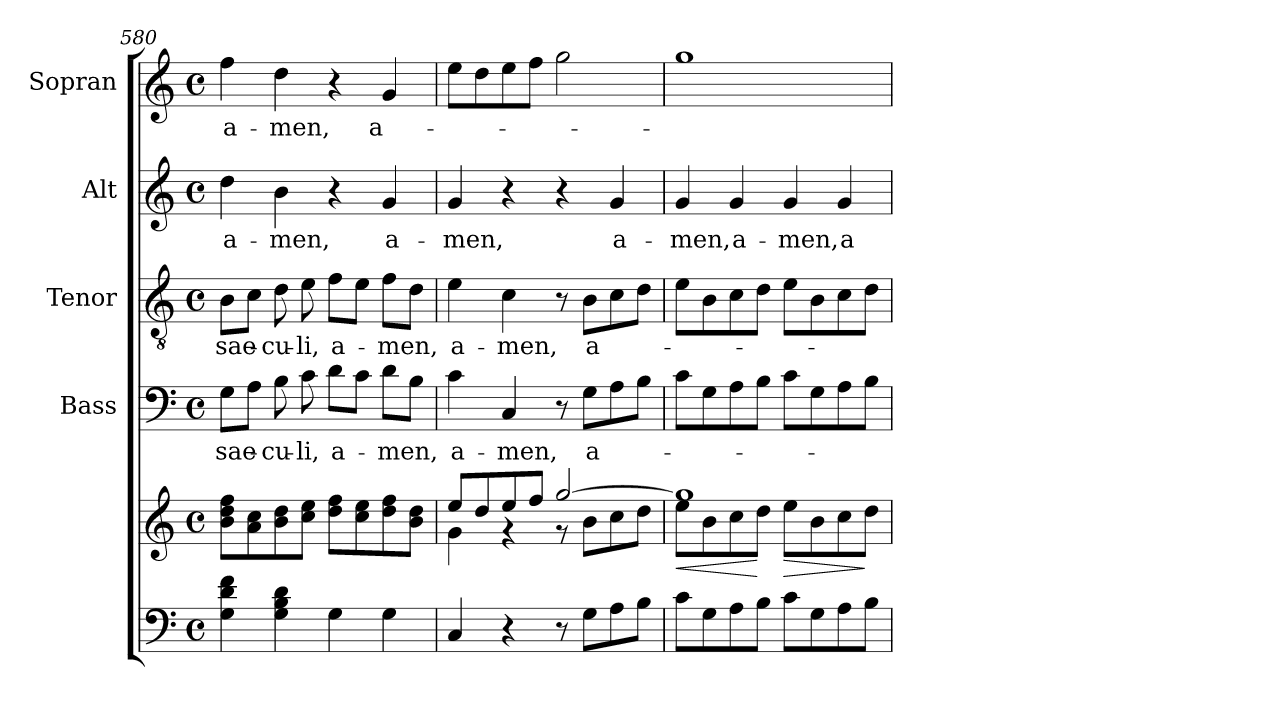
**kern	**kern	**dynam	**kern	**text	**kern	**text	**kern	**text	**kern	**text
*part5	*part5	*part5	*part4	*part4	*part3	*part3	*part2	*part2	*part1	*part1
*staff6	*staff5	*staff5/6	*staff4	*staff4	*staff3	*staff3	*staff2	*staff2	*staff1	*staff1
*	*	*	*I"Bass	*	*I"Tenor	*	*I"Alt	*	*I"Sopran	*
*	*	*	*I'B.	*	*I'T.	*	*I'A.	*	*I'S.	*
*clefF4	*clefG2	*	*clefF4	*	*clefGv2	*	*clefG2	*	*clefG2	*
*k[]	*k[]	*	*k[]	*	*k[]	*	*k[]	*	*k[]	*
*C:	*C:	*	*C:	*	*C:	*	*C:	*	*C:	*
*M4/4	*M4/4	*	*M4/4	*	*M4/4	*	*M4/4	*	*M4/4	*
*met(c)	*met(c)	*	*met(c)	*	*met(c)	*	*met(c)	*	*met(c)	*
=580	=580	=580	=580	=580	=580	=580	=580	=580	=580	=580
!	!	!	!	!LO:LY:b	!	!LO:LY:b	!	!LO:LY:b	!	!LO:LY:b
4G\ 4d\ 4f\	8b\ 8dd\ 8ff\L	.	8G\L	sae-	8B\L	sae-	4dd\	a-	4ff\	a-
.	8a\ 8cc\	.	8A\J	.	8c\J	.	.	.	.	.
!	!	!	!	!LO:LY:b	!	!LO:LY:b	!	!LO:LY:b	!	!LO:LY:b
4G\ 4B\ 4d\	8b\ 8dd\	.	8B\	-cu-	8d\	-cu-	4b\	-men,	4dd\	-men,
!	!	!	!	!LO:LY:b	!	!LO:LY:b	!	!	!	!
.	8cc\ 8ee\J	.	8c\	-li,	8e\	-li,	.	.	.	.
!	!	!	!	!LO:LY:b	!	!LO:LY:b	!	!	!	!
4G\	8dd\ 8ff\L	.	8d\L	a-	8f\L	a-	4r	.	4r	.
.	8cc\ 8ee\	.	8c\J	.	8e\J	.	.	.	.	.
!	!	!	!	!LO:LY:b	!	!LO:LY:b	!	!LO:LY:b	!	!LO:LY:b
4G\	8dd\ 8ff\	.	8d\L	-men,	8f\L	-men,	4g/	a-	4g/	a-
.	8b\ 8dd\J	.	8B\J	.	8d\J	.	.	.	.	.
=581	=581	=581	=581	=581	=581	=581	=581	=581	=581	=581
*	*^	*	*	*	*	*	*	*	*	*
!	!	!	!	!	!LO:LY:b	!	!LO:LY:b	!	!LO:LY:b	!	!
4C/	8ee/L	4g\	.	4c\	a-	4e\	a-	4g/	-men,	8ee\L	.
.	8dd/	.	.	.	.	.	.	.	.	8dd\	.
!	!	!	!	!	!LO:LY:b	!	!LO:LY:b	!	!	!	!
4r	8ee/	4rf	.	4C/	-men,	4c\	-men,	4r	.	8ee\	.
.	8ff/J	.	.	.	.	.	.	.	.	8ff\J	.
8r	[>2gg/	8rg	.	8r	.	8r	.	4r	.	2gg\	.
!	!	!	!	!	!LO:LY:b	!	!LO:LY:b	!	!	!	!
8G\L	.	8b\L	.	8G\L	a-	8B\L	a-	.	.	.	.
!	!	!	!	!	!	!	!	!	!LO:LY:b	!	!
8A\	.	8cc\	.	8A\	.	8c\	.	4g/	a-	.	.
8B\J	.	8dd\J	.	8B\J	.	8d\J	.	.	.	.	.
=582	=582	=582	=582	=582	=582	=582	=582	=582	=582	=582	=582
!	!	!	!LO:HP:b	!	!	!	!	!	!LO:LY:b	!	!
8c\L	1gg]	8ee\L	<	8c\L	.	8e\L	.	4g/	-men,	1gg	.
8G\	.	8b\	.	8G\	.	8B\	.	.	.	.	.
!	!	!	!	!	!	!	!	!	!LO:LY:b	!	!
8A\	.	8cc\	.	8A\	.	8c\	.	4g/	a-	.	.
8B\J	.	8dd\J	[	8B\J	.	8d\J	.	.	.	.	.
!	!	!	!LO:HP:b	!	!	!	!	!	!LO:LY:b	!	!
8c\L	.	8ee\L	>	8c\L	.	8e\L	.	4g/	-men,	.	.
8G\	.	8b\	.	8G\	.	8B\	.	.	.	.	.
!	!	!	!	!	!	!	!	!	!LO:LY:b	!	!
8A\	.	8cc\	.	8A\	.	8c\	.	4g/	a-	.	.
8B\J	.	8dd\J	]	8B\J	.	8d\J	.	.	.	.	.
*	*v	*v	*	*	*	*	*	*	*	*	*
=	=	=	=	=	=	=	=	=	=	=
*-	*-	*-	*-	*-	*-	*-	*-	*-	*-	*-
